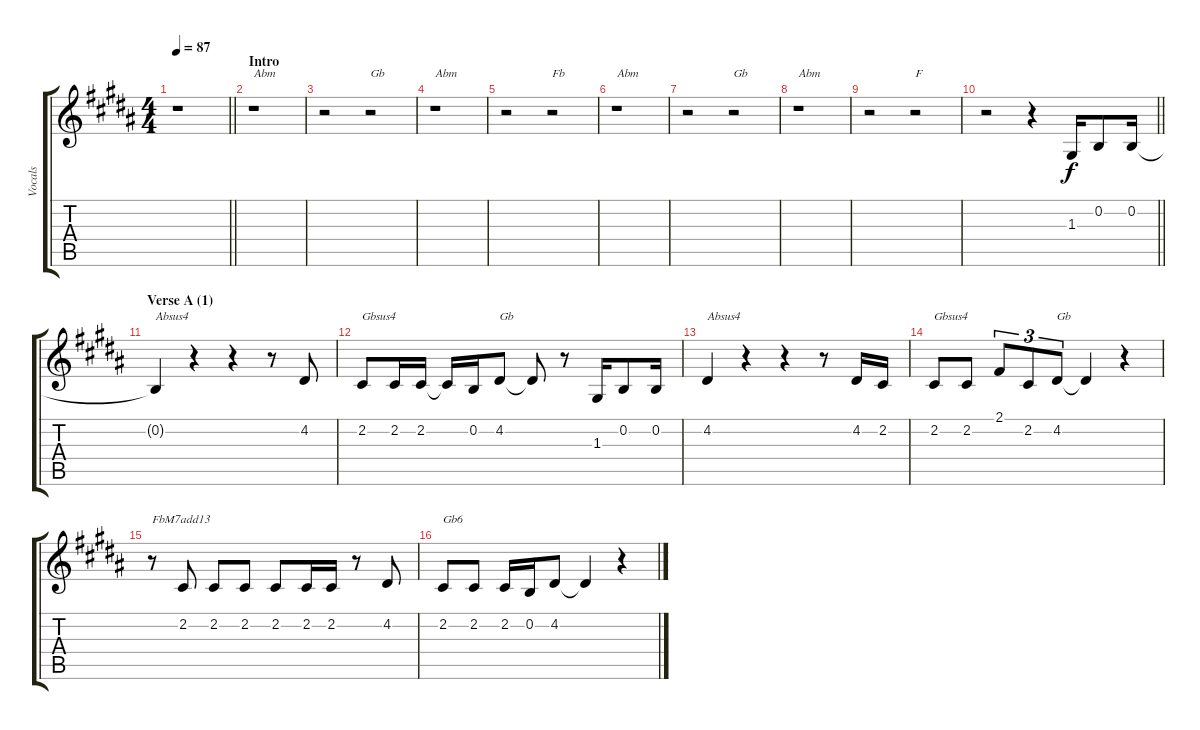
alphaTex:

\track ("Vocals" "Vocals") {instrument sopranosax}
\staff {score tabs}
\tuning (E4 B3 G3 D3 A2 E2) {hide}
\ts (4 4)
\tempo 87
\clef g2
\barLineRight lightlight
\ks b
r.1{dy f instrument sopranosax} |
\section ("" "Intro")
r.1{txt "Abm"} |
r.2 r.2{txt "Gb"} |
r.1{txt "Abm"} |
r.2 r.2{txt "Fb"} |
r.1{txt "Abm"} |
r.2 r.2{txt "Gb"} |
r.1{txt "Abm"} |
r.2 r.2{txt "F"} |
\barLineRight lightlight
r.2 r.4 1.3.16 0.2.8 0.2.16 |
\section ("" "Verse A (1)")
0.2{t}.4{txt "Absus4"} r.4 r.4 r.8 4.2.8 |
2.2.8{txt "Gbsus4"} 2.2.16 2.2.16 2.2{t}.16 0.2.16 4.2.8{txt "Gb"} 4.2{t}.8 r.8 1.3.16 0.2.8 0.2.16 |
4.2.4{txt "Absus4"} r.4 r.4 r.8 4.2.16 2.2.16 |
2.2.8{txt "Gbsus4"} 2.2.8 2.1.8{tu (3 2)} 2.2.8{tu (3 2)} 4.2.8{tu (3 2) txt "Gb"} 4.2{t}.4 r.4 |
r.8{txt "FbM7add13"} 2.2.8 2.2.8 2.2.8 2.2.8 2.2.16 2.2.16 r.8 4.2.8 |
2.2.8{txt "Gb6"} 2.2.8 2.2.16 0.2.16 4.2.8 4.2{t}.4 r.4
